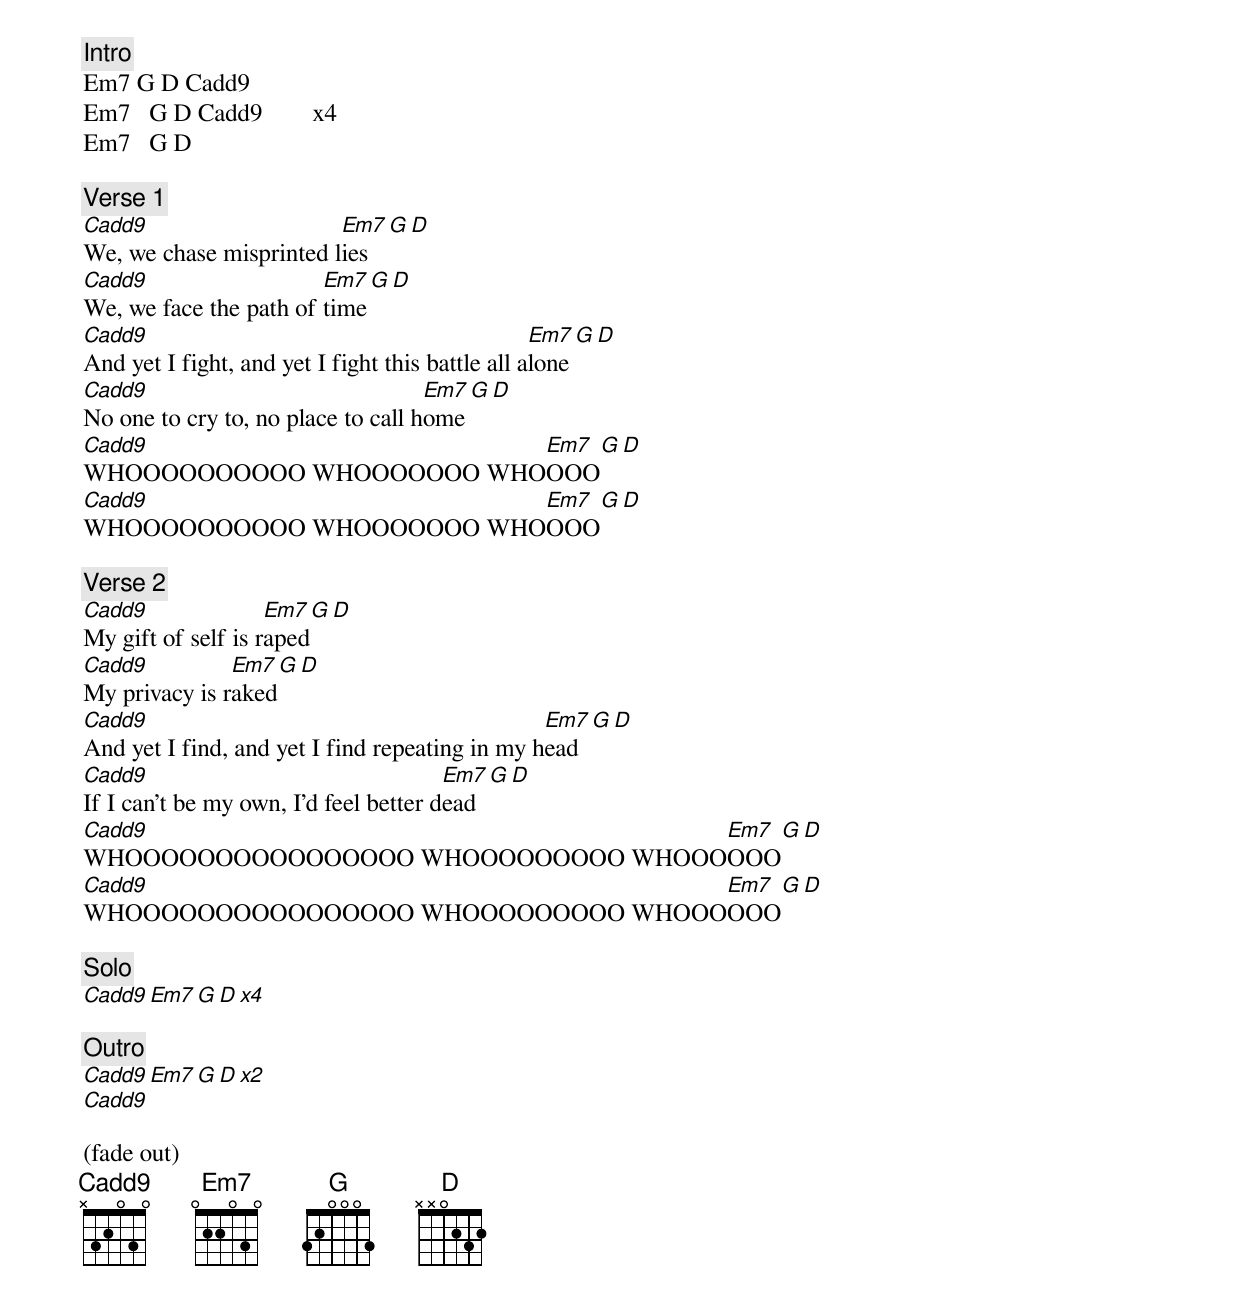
[Intro]
Em7 G D Cadd9
Em7   G D Cadd9        x4
Em7   G D

[Verse 1]
Cadd9                    Em7   G D
We, we chase misprinted lies
Cadd9                   Em7   G D
We, we face the path of time
Cadd9                                             Em7   G D
And yet I fight, and yet I fight this battle all alone
Cadd9                               Em7   G D
No one to cry to, no place to call home
Cadd9                     Em7   G D
WHOOOOOOOOOO WHOOOOOOO WHOOOO
Cadd9                     Em7   G D
WHOOOOOOOOOO WHOOOOOOO WHOOOO

[Verse 2]
Cadd9               Em7   G D
My gift of self is raped
Cadd9          Em7   G D
My privacy is raked
Cadd9                                           Em7   G D
And yet I find, and yet I find repeating in my head
Cadd9                                  Em7   G D
If I can't be my own, I'd feel better dead
Cadd9                               Em7   G D
WHOOOOOOOOOOOOOOOO WHOOOOOOOOO WHOOOOOO
Cadd9                               Em7   G D
WHOOOOOOOOOOOOOOOO WHOOOOOOOOO WHOOOOOO

[Solo]
Cadd9        Em7   G D x4

[Outro]
Cadd9        Em7   G D x2
Cadd9

(fade out)
